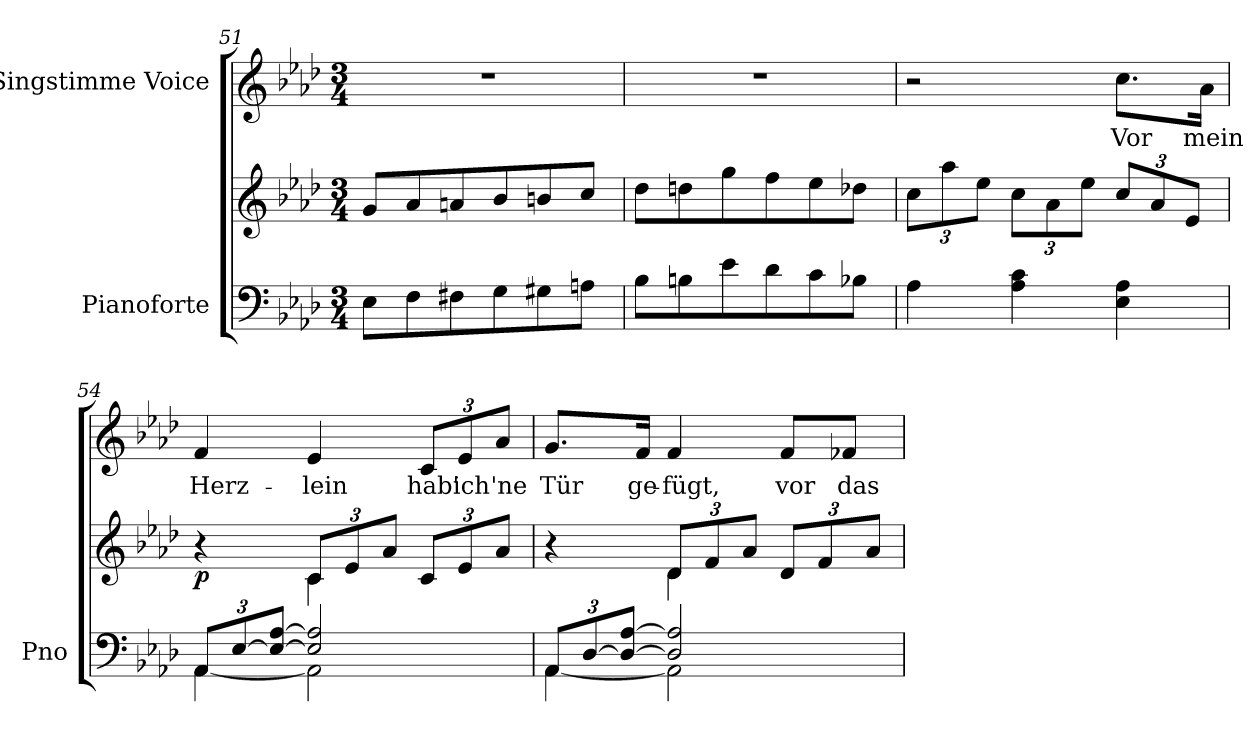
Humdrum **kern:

**kern	**kern	**dynam	**kern	**text
*part2	*part2	*part2	*part1	*part1
*staff3	*staff2	*staff2/3	*staff1	*staff1
*I"Pianoforte	*	*	*I"Singstimme Voice	*
*I'Pno	*	*	*	*
!!LO:PB:g=z
*clefF4	*clefG2	*	*clefG2	*
*k[b-e-a-d-]	*k[b-e-a-d-]	*	*k[b-e-a-d-]	*
*M3/4	*M3/4	*	*M3/4	*
=51	=51	=51	=51	=51
8E-\L	8g/L	.	2.r	.
8F\	8a-/	.	.	.
8F#X\	8an/	.	.	.
8G\	8b-/	.	.	.
8G#X\	8bn/	.	.	.
8An\J	8cc/J	.	.	.
=52	=52	=52	=52	=52
8B-\L	8dd-\L	.	2.r	.
8Bn\	8ddn\	.	.	.
8e-\	8gg\	.	.	.
8d-\	8ff\	.	.	.
8c\	8ee-\	.	.	.
8B-X\J	8dd-X\J	.	.	.
=53	=53	=53	=53	=53
4A-\	12cc\L	.	2r	.
.	12aa-\	.	.	.
.	12ee-\J	.	.	.
*	*Xbrackettup	*	*	*
4A-\ 4c\	12cc\L	.	.	.
.	12a-\	.	.	.
.	12ee-\J	.	.	.
!	!	!	!	!LO:LY:b
4E-\ 4A-\	12cc/L	.	8.cc\L	Vor
.	12a-/	.	.	.
.	12e-/J	.	.	.
!	!	!	!	!LO:LY:b
.	.	.	16a-\Jk	mein
=54	=54	=54	=54	=54
*Xbrackettup	*	*	*	*
*^	*^	*	*	*
!	!	!	!	!LO:DY:b	!	!LO:LY:b
12AA-/L	[4AA-\	4r	4ryy	p	4f/	Herz-
[12E-/	.	.	.	.	.	.
12E-/_ [12A-/J	.	.	.	.	.	.
*	*	*brackettup	*	*	*	*
!	!	!	!	!	!	!LO:LY:b
2E-/] 2A-/]	2AA-\]	12c/L	4c\	.	4e-/	-lein
.	.	12e-/	.	.	.	.
.	.	12a-/J	.	.	.	.
*	*	*Xbrackettup	*	*	*	*
!	!	!	!	!	!	!LO:LY:b
.	.	12c/L	4c/yy	.	12c/L	hab'
!	!	!	!	!	!	!LO:LY:b
.	.	12e-/	.	.	12e-/	ich
!	!	!	!	!	!	!LO:LY:b
.	.	12a-/J	.	.	12a-/J	'ne
=55	=55	=55	=55	=55	=55	=55
!	!	!	!	!	!	!LO:LY:b
12AA-/L	[4AA-\	4r	4ryy	.	8.g/L	Tür
[12D-/	.	.	.	.	.	.
12D-/_ [12A-/J	.	.	.	.	.	.
!	!	!	!	!	!	!LO:LY:b
.	.	.	.	.	16f/Jk	ge-
*	*	*brackettup	*	*	*	*
!	!	!	!	!	!	!LO:LY:b
2D-/] 2A-/]	2AA-\]	12d-/L	4d-\	.	4f/	-fügt,
.	.	12f/	.	.	.	.
.	.	12a-/J	.	.	.	.
*	*	*Xbrackettup	*	*	*	*
!	!	!	!	!	!	!LO:LY:b
.	.	12d-/L	4d-/yy	.	8f/L	vor
.	.	12f/	.	.	.	.
!	!	!	!	!	!	!LO:LY:b
.	.	.	.	.	8f-X/J	das
.	.	12a-/J	.	.	.	.
*v	*v	*	*	*	*	*
*	*v	*v	*	*	*
=	=	=	=	=
*-	*-	*-	*-	*-
